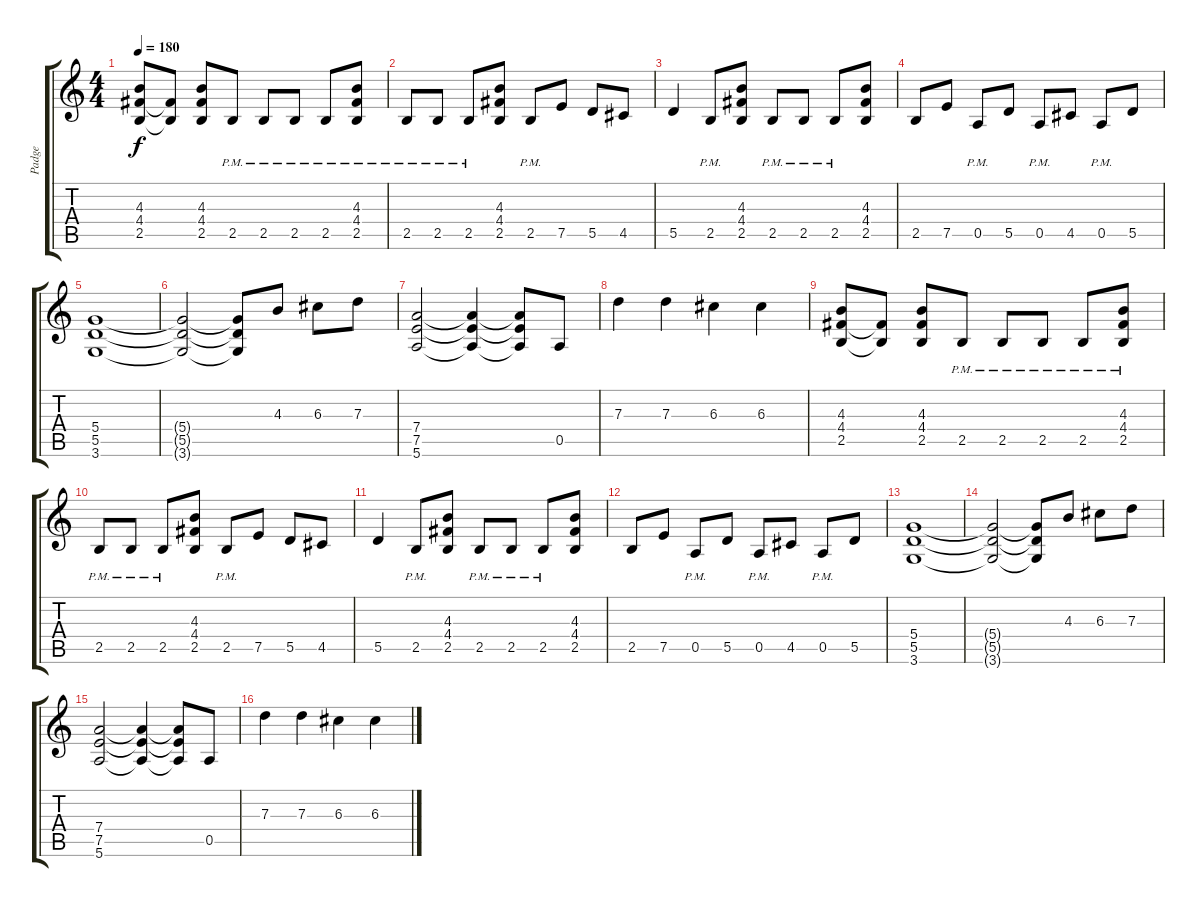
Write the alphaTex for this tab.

\track ("Padge" "Padge") {instrument acousticguitarsteel}
\staff {score tabs}
\tuning (E4 B3 G3 D3 A2 E2) {hide}
\ts (4 4)
\tempo 180
\clef g2
\ks c
(4.3 4.4 2.5).8{dy f} (4.4{t} 2.5{t}).8 (4.3 4.4 2.5).8 2.5{pm}.8 2.5{pm}.8 2.5{pm}.8 2.5{pm}.8 (4.3 4.4 2.5{pm}).8 |
2.5{pm}.8 2.5{pm}.8 2.5{pm}.8 (4.3 4.4 2.5).8 2.5{pm}.8 7.5.8 5.5.8 4.5.8 |
5.5.4 2.5{pm}.8 (4.3 4.4 2.5).8 2.5{pm}.8 2.5{pm}.8 2.5{pm}.8 (4.3 4.4 2.5).8 |
2.5.8 7.5.8 0.5{pm}.8 5.5.8 0.5{pm}.8 4.5.8 0.5{pm}.8 5.5.8 |
(5.4 5.5 3.6).1 |
(5.4{t} 5.5{t} 3.6{t}).2 (5.4{t} 5.5{t} 3.6{t}).8 4.3.8 6.3.8 7.3.8 |
(7.4 7.5 5.6).2 (7.4{t} 7.5{t} 5.6{t}).4 (7.4{t} 7.5{t} 5.6{t}).8 0.5.8 |
7.3.4 7.3.4 6.3.4 6.3.4 |
(4.3 4.4 2.5).8 (4.4{t} 2.5{t}).8 (4.3 4.4 2.5).8 2.5{pm}.8 2.5{pm}.8 2.5{pm}.8 2.5{pm}.8 (4.3 4.4 2.5{pm}).8 |
2.5{pm}.8 2.5{pm}.8 2.5{pm}.8 (4.3 4.4 2.5).8 2.5{pm}.8 7.5.8 5.5.8 4.5.8 |
5.5.4 2.5{pm}.8 (4.3 4.4 2.5).8 2.5{pm}.8 2.5{pm}.8 2.5{pm}.8 (4.3 4.4 2.5).8 |
2.5.8 7.5.8 0.5{pm}.8 5.5.8 0.5{pm}.8 4.5.8 0.5{pm}.8 5.5.8 |
(5.4 5.5 3.6).1 |
(5.4{t} 5.5{t} 3.6{t}).2 (5.4{t} 5.5{t} 3.6{t}).8 4.3.8 6.3.8 7.3.8 |
(7.4 7.5 5.6).2 (7.4{t} 7.5{t} 5.6{t}).4 (7.4{t} 7.5{t} 5.6{t}).8 0.5.8 |
7.3.4 7.3.4 6.3.4 6.3.4
